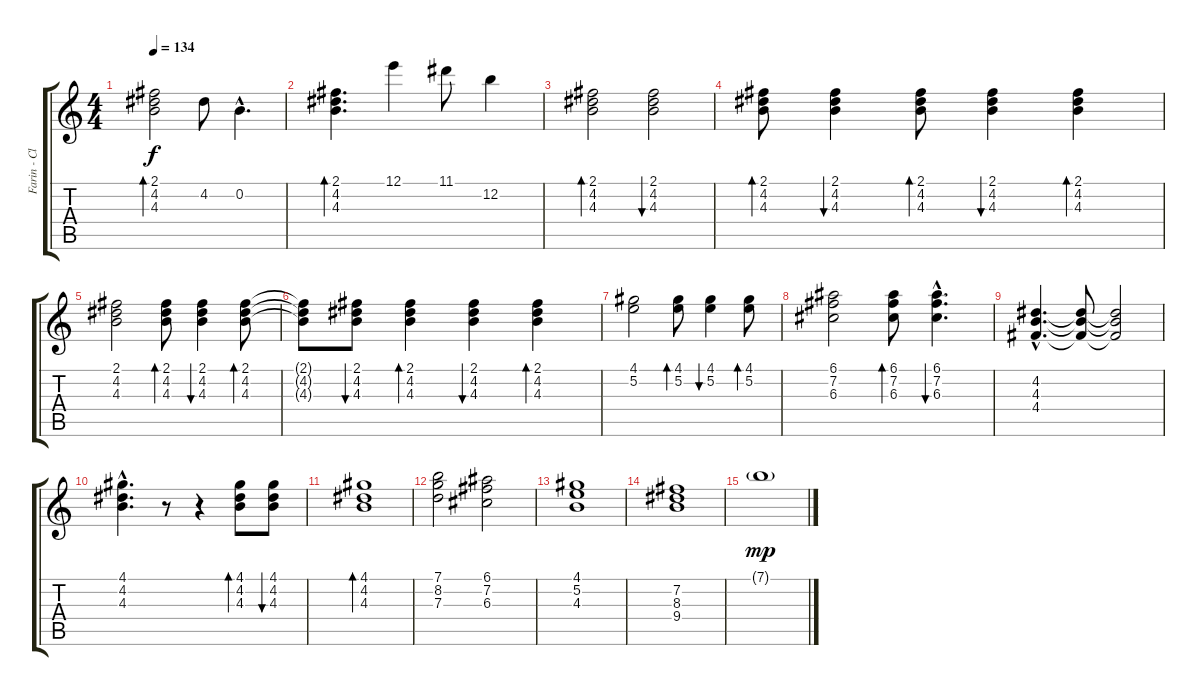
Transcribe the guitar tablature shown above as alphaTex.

\track ("Farin - Clean Guitar" "Farin - Cl") {instrument acousticguitarsteel}
\staff {score tabs}
\tuning (E4 B3 G3 D3 A2 E2) {hide}
\ts (4 4)
\tempo 134
\clef g2
\ks c
(2.1 4.2 4.3).2{bd 60 dy f} 4.2.8 0.2{hac}.4{d} |
(2.1 4.2 4.3).4{d bd 60} 12.1.4 11.1.8 12.2.4 |
(2.1 4.2 4.3).2{bd 60} (2.1 4.2 4.3).2{bu 60} |
(2.1 4.2 4.3).8{bd 60} (2.1 4.2 4.3).4{bu 60} (2.1 4.2 4.3).8{bd 60} (2.1 4.2 4.3).4{bu 60} (2.1 4.2 4.3).4{bd 60} |
(2.1 4.2 4.3).2 (2.1 4.2 4.3).8{bd 60} (2.1 4.2 4.3).4{bu 60} (2.1 4.2 4.3).8{bd 60} |
(2.1{t} 4.2{t} 4.3{t}).8 (2.1 4.2 4.3).8{bu 60} (2.1 4.2 4.3).4{bd 60} (2.1 4.2 4.3).4{bu 60} (2.1 4.2 4.3).4{bd 60} |
(4.1 5.2).2 (4.1 5.2).8{bd 60} (4.1 5.2).4{bu 60} (4.1 5.2).8{bd 60} |
(6.1 7.2 6.3).2 (6.1 7.2 6.3).8{bd 60} (6.1{hac} 7.2{hac} 6.3{hac}).4{d bu 60} |
(4.2{hac} 4.3{hac} 4.4{hac}).4{d} (4.2{t} 4.3{t} 4.4{t}).8 (4.2{t} 4.3{t} 4.4{t}).2 |
(4.1{hac} 4.2{hac} 4.3{hac}).4{d} r.8 r.4 (4.1 4.2 4.3).8{bd 60} (4.1 4.2 4.3).8{bu 60} |
(4.1 4.2 4.3).1{bd 60} |
(7.1 8.2 7.3).2 (6.1 7.2 6.3).2 |
(4.1 5.2 4.3).1 |
(7.2 8.3 9.4).1 |
7.1{g}.1{dy mp}
